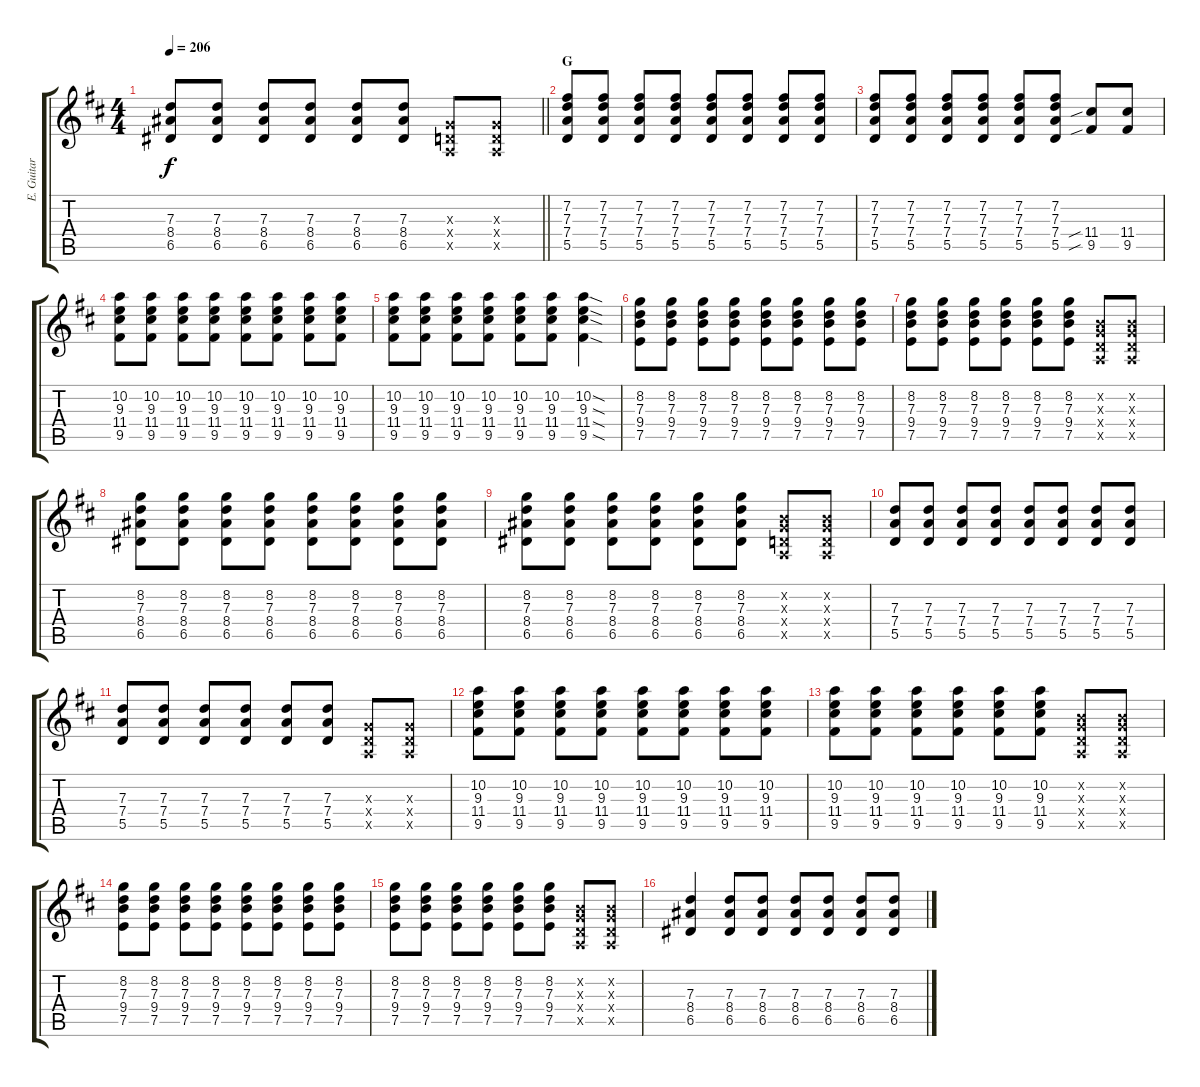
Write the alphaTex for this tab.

\track ("E. Guitar II" "E. Guitar ") {instrument overdrivenguitar}
\staff {score tabs}
\tuning (E4 B3 G3 D3 A2 E2) {hide}
\ts (4 4)
\tempo 206
\clef g2
\barLineRight lightlight
\ks d
(7.3 8.4 6.5).8{dy f} (7.3 8.4 6.5).8 (7.3 8.4 6.5).8 (7.3 8.4 6.5).8 (7.3 8.4 6.5).8 (7.3 8.4 6.5).8 (0.3{x} 0.4{x} 0.5{x}).8 (0.3{x} 0.4{x} 0.5{x}).8 |
\section ("" "G")
(7.2 7.3 7.4 5.5).8 (7.2 7.3 7.4 5.5).8 (7.2 7.3 7.4 5.5).8 (7.2 7.3 7.4 5.5).8 (7.2 7.3 7.4 5.5).8 (7.2 7.3 7.4 5.5).8 (7.2 7.3 7.4 5.5).8 (7.2 7.3 7.4 5.5).8 |
(7.2 7.3 7.4 5.5).8 (7.2 7.3 7.4 5.5).8 (7.2 7.3 7.4 5.5).8 (7.2 7.3 7.4 5.5).8 (7.2 7.3 7.4 5.5).8 (7.2 7.3 7.4 5.5).8 (11.4{sib} 9.5{sib}).8 (11.4 9.5).8 |
(10.2 9.3 11.4 9.5).8 (10.2 9.3 11.4 9.5).8 (10.2 9.3 11.4 9.5).8 (10.2 9.3 11.4 9.5).8 (10.2 9.3 11.4 9.5).8 (10.2 9.3 11.4 9.5).8 (10.2 9.3 11.4 9.5).8 (10.2 9.3 11.4 9.5).8 |
(10.2 9.3 11.4 9.5).8 (10.2 9.3 11.4 9.5).8 (10.2 9.3 11.4 9.5).8 (10.2 9.3 11.4 9.5).8 (10.2 9.3 11.4 9.5).8 (10.2 9.3 11.4 9.5).8 (10.2{sod} 9.3{sod} 11.4{sod} 9.5{sod}).4 |
(8.2 7.3 9.4 7.5).8 (8.2 7.3 9.4 7.5).8 (8.2 7.3 9.4 7.5).8 (8.2 7.3 9.4 7.5).8 (8.2 7.3 9.4 7.5).8 (8.2 7.3 9.4 7.5).8 (8.2 7.3 9.4 7.5).8 (8.2 7.3 9.4 7.5).8 |
(8.2 7.3 9.4 7.5).8 (8.2 7.3 9.4 7.5).8 (8.2 7.3 9.4 7.5).8 (8.2 7.3 9.4 7.5).8 (8.2 7.3 9.4 7.5).8 (8.2 7.3 9.4 7.5).8 (0.2{x} 0.3{x} 0.4{x} 0.5{x}).8 (0.2{x} 0.3{x} 0.4{x} 0.5{x}).8 |
(8.2 7.3 8.4 6.5).8 (8.2 7.3 8.4 6.5).8 (8.2 7.3 8.4 6.5).8 (8.2 7.3 8.4 6.5).8 (8.2 7.3 8.4 6.5).8 (8.2 7.3 8.4 6.5).8 (8.2 7.3 8.4 6.5).8 (8.2 7.3 8.4 6.5).8 |
(8.2 7.3 8.4 6.5).8 (8.2 7.3 8.4 6.5).8 (8.2 7.3 8.4 6.5).8 (8.2 7.3 8.4 6.5).8 (8.2 7.3 8.4 6.5).8 (8.2 7.3 8.4 6.5).8 (0.2{x} 0.3{x} 0.4{x} 0.5{x}).8 (0.2{x} 0.3{x} 0.4{x} 0.5{x}).8 |
(7.3 7.4 5.5).8 (7.3 7.4 5.5).8 (7.3 7.4 5.5).8 (7.3 7.4 5.5).8 (7.3 7.4 5.5).8 (7.3 7.4 5.5).8 (7.3 7.4 5.5).8 (7.3 7.4 5.5).8 |
(7.3 7.4 5.5).8 (7.3 7.4 5.5).8 (7.3 7.4 5.5).8 (7.3 7.4 5.5).8 (7.3 7.4 5.5).8 (7.3 7.4 5.5).8 (0.3{x} 0.4{x} 0.5{x}).8 (0.3{x} 0.4{x} 0.5{x}).8 |
(10.2 9.3 11.4 9.5).8 (10.2 9.3 11.4 9.5).8 (10.2 9.3 11.4 9.5).8 (10.2 9.3 11.4 9.5).8 (10.2 9.3 11.4 9.5).8 (10.2 9.3 11.4 9.5).8 (10.2 9.3 11.4 9.5).8 (10.2 9.3 11.4 9.5).8 |
(10.2 9.3 11.4 9.5).8 (10.2 9.3 11.4 9.5).8 (10.2 9.3 11.4 9.5).8 (10.2 9.3 11.4 9.5).8 (10.2 9.3 11.4 9.5).8 (10.2 9.3 11.4 9.5).8 (0.2{x} 0.3{x} 0.4{x} 0.5{x}).8 (0.2{x} 0.3{x} 0.4{x} 0.5{x}).8 |
(8.2 7.3 9.4 7.5).8 (8.2 7.3 9.4 7.5).8 (8.2 7.3 9.4 7.5).8 (8.2 7.3 9.4 7.5).8 (8.2 7.3 9.4 7.5).8 (8.2 7.3 9.4 7.5).8 (8.2 7.3 9.4 7.5).8 (8.2 7.3 9.4 7.5).8 |
(8.2 7.3 9.4 7.5).8 (8.2 7.3 9.4 7.5).8 (8.2 7.3 9.4 7.5).8 (8.2 7.3 9.4 7.5).8 (8.2 7.3 9.4 7.5).8 (8.2 7.3 9.4 7.5).8 (0.2{x} 0.3{x} 0.4{x} 0.5{x}).8 (0.2{x} 0.3{x} 0.4{x} 0.5{x}).8 |
(7.3 8.4 6.5).4 (7.3 8.4 6.5).8 (7.3 8.4 6.5).8 (7.3 8.4 6.5).8 (7.3 8.4 6.5).8 (7.3 8.4 6.5).8 (7.3 8.4 6.5).8
